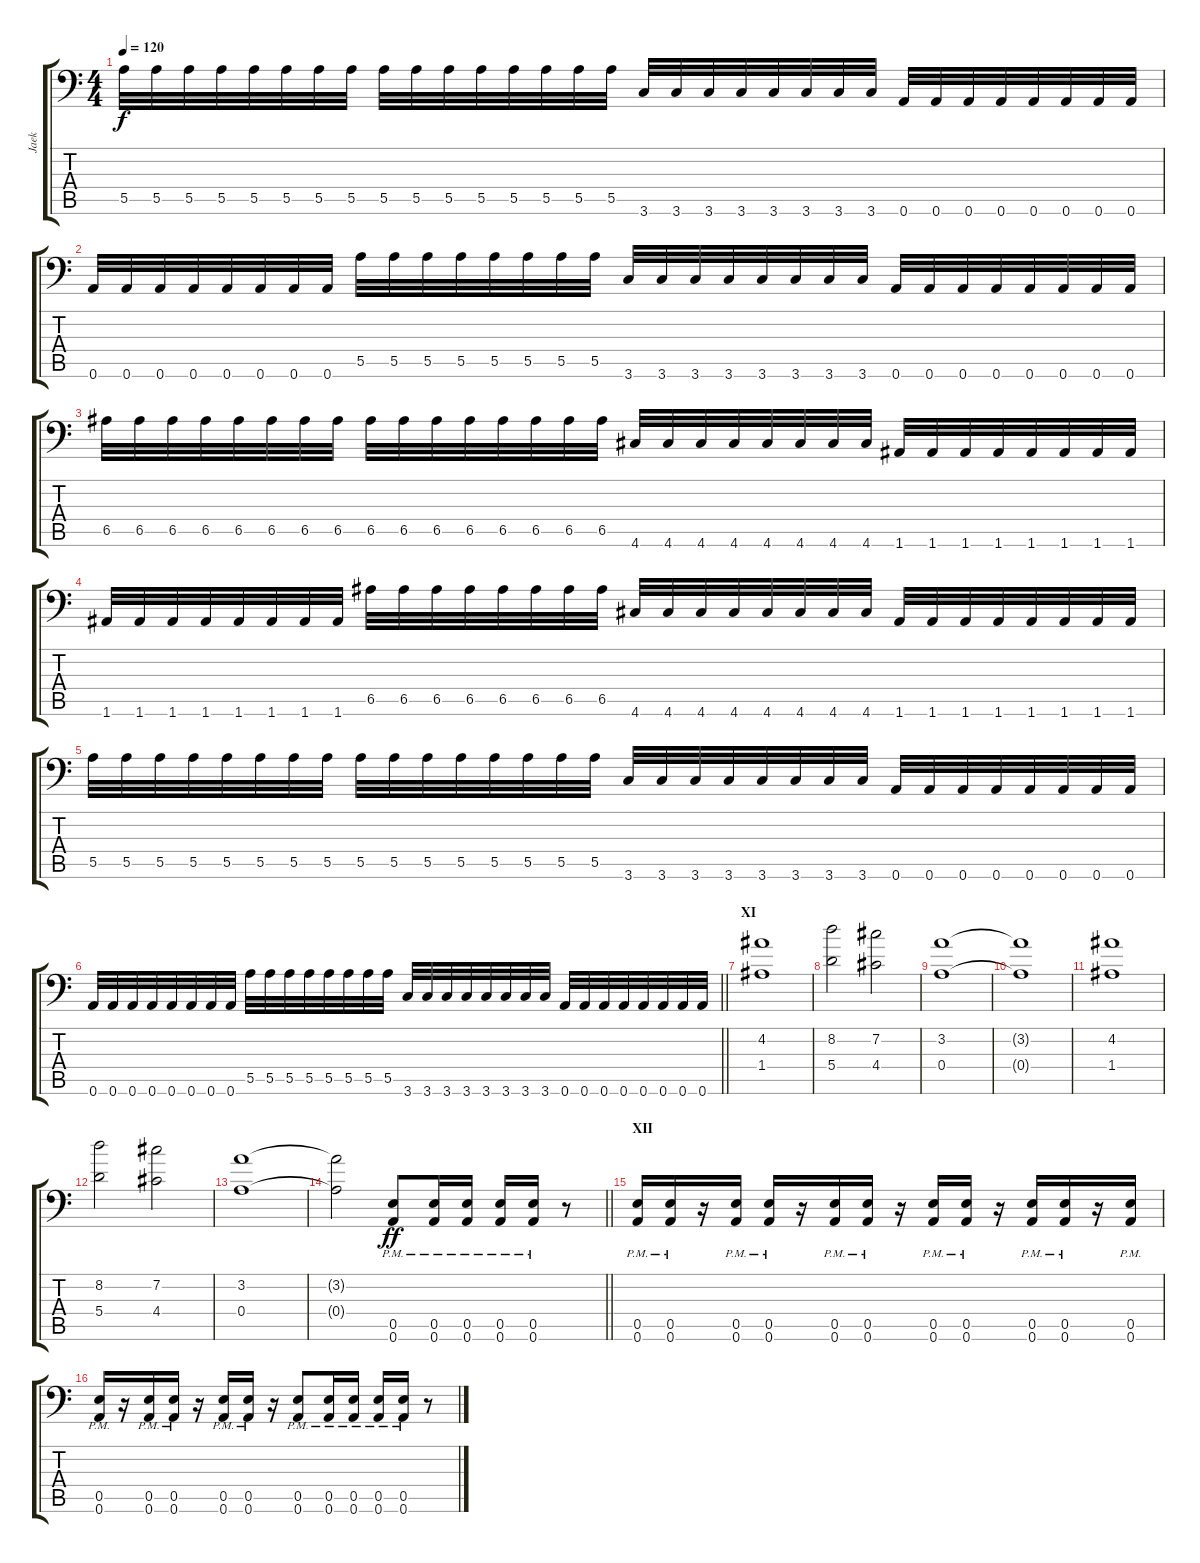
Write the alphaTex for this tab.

\track ("Jaek" "Jaek") {instrument distortionguitar}
\staff {score tabs}
\tuning (B3 Gb3 D3 A2 E2 A1) {hide}
\ts (4 4)
\tempo 120
\clef f4
\ks c
5.5.32{dy f} 5.5.32 5.5.32 5.5.32 5.5.32 5.5.32 5.5.32 5.5.32 5.5.32 5.5.32 5.5.32 5.5.32 5.5.32 5.5.32 5.5.32 5.5.32 3.6.32 3.6.32 3.6.32 3.6.32 3.6.32 3.6.32 3.6.32 3.6.32 0.6.32 0.6.32 0.6.32 0.6.32 0.6.32 0.6.32 0.6.32 0.6.32 |
0.6.32 0.6.32 0.6.32 0.6.32 0.6.32 0.6.32 0.6.32 0.6.32 5.5.32 5.5.32 5.5.32 5.5.32 5.5.32 5.5.32 5.5.32 5.5.32 3.6.32 3.6.32 3.6.32 3.6.32 3.6.32 3.6.32 3.6.32 3.6.32 0.6.32 0.6.32 0.6.32 0.6.32 0.6.32 0.6.32 0.6.32 0.6.32 |
6.5.32 6.5.32 6.5.32 6.5.32 6.5.32 6.5.32 6.5.32 6.5.32 6.5.32 6.5.32 6.5.32 6.5.32 6.5.32 6.5.32 6.5.32 6.5.32 4.6.32 4.6.32 4.6.32 4.6.32 4.6.32 4.6.32 4.6.32 4.6.32 1.6.32 1.6.32 1.6.32 1.6.32 1.6.32 1.6.32 1.6.32 1.6.32 |
1.6.32 1.6.32 1.6.32 1.6.32 1.6.32 1.6.32 1.6.32 1.6.32 6.5.32 6.5.32 6.5.32 6.5.32 6.5.32 6.5.32 6.5.32 6.5.32 4.6.32 4.6.32 4.6.32 4.6.32 4.6.32 4.6.32 4.6.32 4.6.32 1.6.32 1.6.32 1.6.32 1.6.32 1.6.32 1.6.32 1.6.32 1.6.32 |
5.5.32 5.5.32 5.5.32 5.5.32 5.5.32 5.5.32 5.5.32 5.5.32 5.5.32 5.5.32 5.5.32 5.5.32 5.5.32 5.5.32 5.5.32 5.5.32 3.6.32 3.6.32 3.6.32 3.6.32 3.6.32 3.6.32 3.6.32 3.6.32 0.6.32 0.6.32 0.6.32 0.6.32 0.6.32 0.6.32 0.6.32 0.6.32 |
\barLineRight lightlight
0.6.32 0.6.32 0.6.32 0.6.32 0.6.32 0.6.32 0.6.32 0.6.32 5.5.32 5.5.32 5.5.32 5.5.32 5.5.32 5.5.32 5.5.32 5.5.32 3.6.32 3.6.32 3.6.32 3.6.32 3.6.32 3.6.32 3.6.32 3.6.32 0.6.32 0.6.32 0.6.32 0.6.32 0.6.32 0.6.32 0.6.32 0.6.32 |
\section ("" "XI")
(4.2 1.4).1{volume 10} |
(8.2 5.4).2 (7.2 4.4).2 |
(3.2 0.4).1 |
(3.2{t} 0.4{t}).1 |
(4.2 1.4).1 |
(8.2 5.4).2 (7.2 4.4).2 |
(3.2 0.4).1 |
\barLineRight lightlight
(3.2{t} 0.4{t}).2 (0.5{pm} 0.6{pm}).8{dy ff volume 13} (0.5{pm} 0.6{pm}).16 (0.5{pm} 0.6{pm}).16 (0.5{pm} 0.6{pm}).16 (0.5{pm} 0.6{pm}).16 r.8 |
\section ("" "XII")
(0.5{pm} 0.6{pm}).16 (0.5{pm} 0.6{pm}).16 r.16 (0.5{pm} 0.6{pm}).16 (0.5{pm} 0.6{pm}).16 r.16 (0.5{pm} 0.6{pm}).16 (0.5{pm} 0.6{pm}).16 r.16 (0.5{pm} 0.6{pm}).16 (0.5{pm} 0.6{pm}).16 r.16 (0.5{pm} 0.6{pm}).16 (0.5{pm} 0.6{pm}).16 r.16 (0.5{pm} 0.6{pm}).16 |
(0.5{pm} 0.6{pm}).16 r.16 (0.5{pm} 0.6{pm}).16 (0.5{pm} 0.6{pm}).16 r.16 (0.5{pm} 0.6{pm}).16 (0.5{pm} 0.6{pm}).16 r.16 (0.5{pm} 0.6{pm}).8 (0.5{pm} 0.6{pm}).16 (0.5{pm} 0.6{pm}).16 (0.5{pm} 0.6{pm}).16 (0.5{pm} 0.6{pm}).16 r.8
